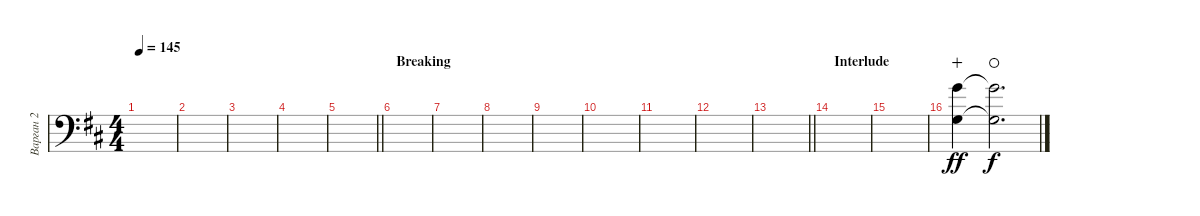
\track ("Варган 2" "Варган 2") {mute instrument acousticguitarsteel}
\staff {score}
\tuning (G2 D2 A1 E1) {hide}
\ts (4 4)
\tempo 145
\clef f4
\ks bminor
|
|
|
|
\barLineRight lightlight
|
\section ("" "Breaking")
|
|
|
|
|
|
|
\barLineRight lightlight
|
\section ("" "Interlude")
|
|
(12.1 10.3).4{bd 240 dy ff wahc} (12.1{t} 10.3{t}).2{d dy f waho}
